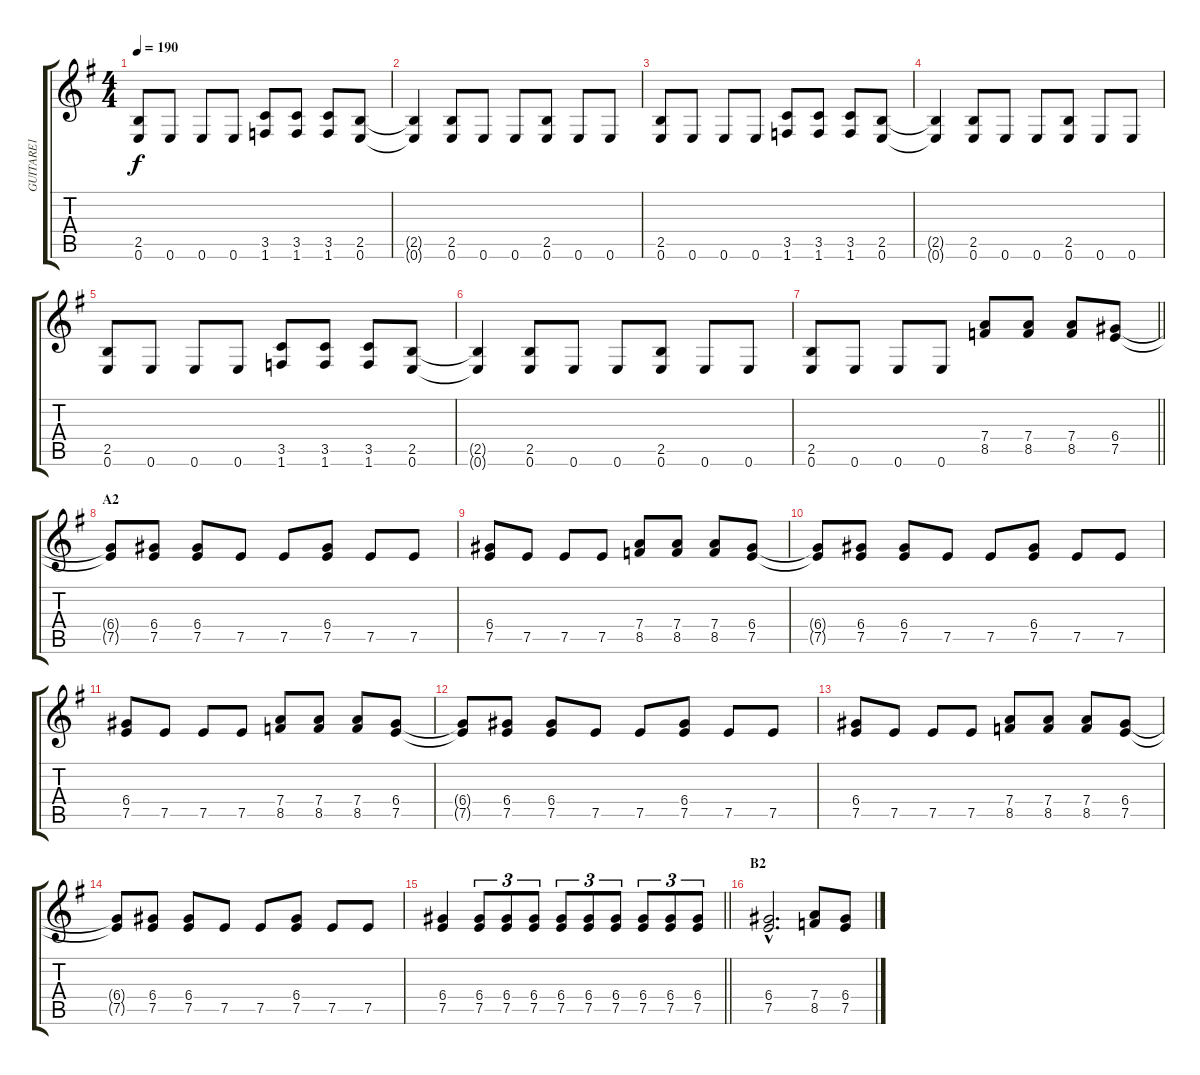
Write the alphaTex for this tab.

\track ("GUITARE1" "GUITARE1") {instrument distortionguitar}
\staff {score tabs}
\tuning (E4 B3 G3 D3 A2 E2) {hide}
\ts (4 4)
\tempo 190
\clef g2
\ks g
(2.5 0.6).8{dy f} 0.6.8 0.6.8 0.6.8 (3.5 1.6).8 (3.5 1.6).8 (3.5 1.6).8 (2.5 0.6).8 |
(2.5{t} 0.6{t}).4 (2.5 0.6).8 0.6.8 0.6.8 (2.5 0.6).8 0.6.8 0.6.8 |
(2.5 0.6).8 0.6.8 0.6.8 0.6.8 (3.5 1.6).8 (3.5 1.6).8 (3.5 1.6).8 (2.5 0.6).8 |
(2.5{t} 0.6{t}).4 (2.5 0.6).8 0.6.8 0.6.8 (2.5 0.6).8 0.6.8 0.6.8 |
(2.5 0.6).8 0.6.8 0.6.8 0.6.8 (3.5 1.6).8 (3.5 1.6).8 (3.5 1.6).8 (2.5 0.6).8 |
(2.5{t} 0.6{t}).4 (2.5 0.6).8 0.6.8 0.6.8 (2.5 0.6).8 0.6.8 0.6.8 |
\barLineRight lightlight
(2.5 0.6).8 0.6.8 0.6.8 0.6.8 (7.4 8.5).8 (7.4 8.5).8 (7.4 8.5).8 (6.4 7.5).8 |
\section ("" "A2")
(6.4{t} 7.5{t}).8 (6.4 7.5).8 (6.4 7.5).8 7.5.8 7.5.8 (6.4 7.5).8 7.5.8 7.5.8 |
(6.4 7.5).8 7.5.8 7.5.8 7.5.8 (7.4 8.5).8 (7.4 8.5).8 (7.4 8.5).8 (6.4 7.5).8 |
(6.4{t} 7.5{t}).8 (6.4 7.5).8 (6.4 7.5).8 7.5.8 7.5.8 (6.4 7.5).8 7.5.8 7.5.8 |
(6.4 7.5).8 7.5.8 7.5.8 7.5.8 (7.4 8.5).8 (7.4 8.5).8 (7.4 8.5).8 (6.4 7.5).8 |
(6.4{t} 7.5{t}).8 (6.4 7.5).8 (6.4 7.5).8 7.5.8 7.5.8 (6.4 7.5).8 7.5.8 7.5.8 |
(6.4 7.5).8 7.5.8 7.5.8 7.5.8 (7.4 8.5).8 (7.4 8.5).8 (7.4 8.5).8 (6.4 7.5).8 |
(6.4{t} 7.5{t}).8 (6.4 7.5).8 (6.4 7.5).8 7.5.8 7.5.8 (6.4 7.5).8 7.5.8 7.5.8 |
\barLineRight lightlight
(6.4 7.5).4 (6.4 7.5).8{tu (3 2)} (6.4 7.5).8{tu (3 2)} (6.4 7.5).8{tu (3 2)} (6.4 7.5).8{tu (3 2)} (6.4 7.5).8{tu (3 2)} (6.4 7.5).8{tu (3 2)} (6.4 7.5).8{tu (3 2)} (6.4 7.5).8{tu (3 2)} (6.4 7.5).8{tu (3 2)} |
\section ("" "B2")
(6.4{hac} 7.5{hac}).2{d} (7.4 8.5).8 (6.4 7.5).8
